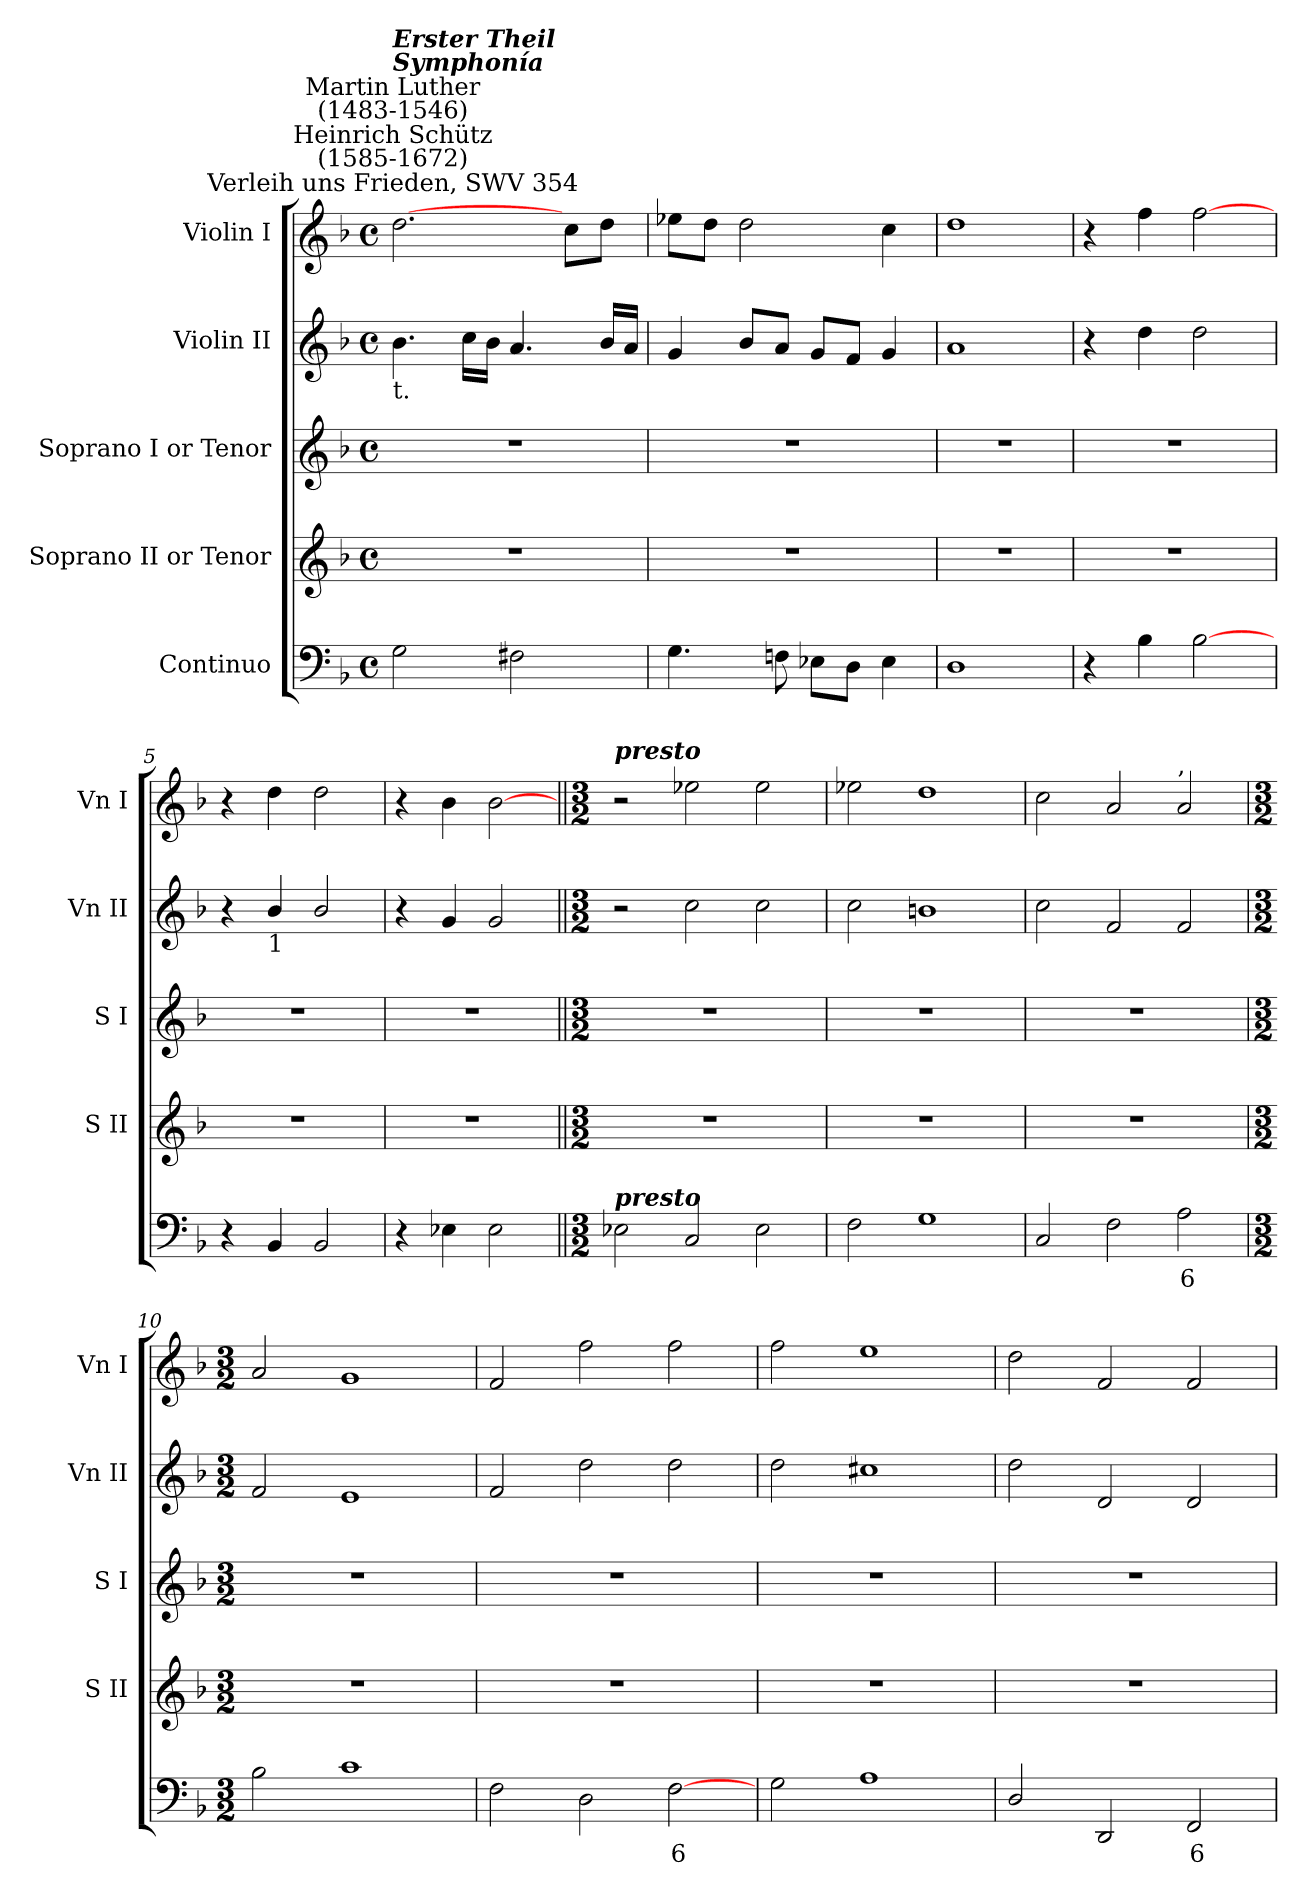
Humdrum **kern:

**kern	**text	**kern	**kern	**kern	**kern
*part5	*part5	*part4	*part3	*part2	*part1
*staff5	*staff5	*staff4	*staff3	*staff2	*staff1
*I"Continuo	*	*I"Soprano II or Tenor	*I"Soprano I or Tenor	*I"Violin II	*I"Violin I
*	*	*I'S II	*I'S I	*I'Vn II	*I'Vn I
*clefF4	*	*clefG2	*clefG2	*clefG2	*clefG2
*k[b-]	*	*k[b-]	*k[b-]	*k[b-]	*k[b-]
*F:	*	*F:	*F:	*F:	*F:
*M4/4	*	*M4/4	*M4/4	*M4/4	*M4/4
*met(c)	*	*met(c)	*met(c)	*met(c)	*met(c)
=1	=1	=1	=1	=1	=1
!	!	!	!	!	!LO:TX:a:cj:t=Verleih uns Frieden, SWV 354
!	!	!	!	!	!LO:TX:a:cj:t=Heinrich Schütz\n(1585-1672)
!	!	!	!	!	!LO:TX:a:cj:t=Martin Luther\n(1483-1546)
!	!	!	!	!	!LO:TX:a:Bi:t=Erster Theil\nSymphonía
!	!	!	!	!LO:TX:b:t=t.	!
2G	.	1r	1r	4.b-	[2.dd
.	.	.	.	16ccLL	.
.	.	.	.	16b-JJ	.
2F#X	.	.	.	4.a	.
.	.	.	.	.	8ccL
.	.	.	.	16b-LL	8ddJ
.	.	.	.	16aJJ	.
=2	=2	=2	=2	=2	=2
4.G	.	1r	1r	4g	8ee-XL
.	.	.	.	.	8ddJ
.	.	.	.	8b-L	2dd
8Fn	.	.	.	8aJ	.
8E-XL	.	.	.	8gL	.
8DJ	.	.	.	8fJ	.
4E-	.	.	.	4g	4cc
=3	=3	=3	=3	=3	=3
1D	.	1r	1r	1a	1dd
=4	=4	=4	=4	=4	=4
4r	.	1r	1r	4r	4r
4B-	.	.	.	4dd	4ff
[2B-	.	.	.	2dd	[2ff
=5	=5	=5	=5	=5	=5
4r	.	1r	1r	4r	4r
!	!	!	!	!LO:TX:b:t=1	!
4BB-	.	.	.	4b-/	4dd
2BB-	.	.	.	2b-/	2dd
=6	=6	=6	=6	=6	=6
4r	.	1r	1r	4r	4r
4E-X	.	.	.	4g	4b-
2E-	.	.	.	2g	[2b-
=7||	=7||	=7||	=7||	=7||	=7||
*M3/2	*	*M3/2	*M3/2	*M3/2	*M3/2
!	!	!	!	!	!LO:TX:a:Bi:t=presto
!LO:TX:a:Bi:t=presto	!	!	!	!	!
!	!	!LO:N:vis=1	!LO:N:vis=1	!	!
2E-X	.	1.r	1.r	2r	2r
2C	.	.	.	2cc	2ee-X
2E-	.	.	.	2cc	2ee-
=8	=8	=8	=8	=8	=8
!	!	!LO:N:vis=1	!LO:N:vis=1	!	!
2F	.	1.r	1.r	2cc	2ee-X
1G	.	.	.	1bn	1dd
=9	=9	=9	=9	=9	=9
!	!	!LO:N:vis=1	!LO:N:vis=1	!	!
2C	.	1.r	1.r	2cc	2cc
2F	.	.	.	2f	2a
!	!	!	!	!	!LO:TX:a:t=,
!	!LO:LY:b	!	!	!	!
2A	6	.	.	2f	2a
!!LO:LB:g=z
=10	=10	=10	=10	=10	=10
*M3/2	*	*M3/2	*M3/2	*M3/2	*M3/2
!	!	!LO:N:vis=1	!LO:N:vis=1	!	!
2B-	.	1.r	1.r	2f	2a
1c	.	.	.	1e	1g
=11	=11	=11	=11	=11	=11
!	!	!LO:N:vis=1	!LO:N:vis=1	!	!
2F	.	1.r	1.r	2f	2f
2D	.	.	.	2dd	2ff
!	!LO:LY:b	!	!	!	!
[2F	6	.	.	2dd	2ff
=12	=12	=12	=12	=12	=12
!	!	!LO:N:vis=1	!LO:N:vis=1	!	!
2G	.	1.r	1.r	2dd	2ff
1A	.	.	.	1cc#X	1ee
=13	=13	=13	=13	=13	=13
!	!	!LO:N:vis=1	!LO:N:vis=1	!	!
2D/	.	1.r	1.r	2dd	2dd
2DD	.	.	.	2d	2f
!	!LO:LY:b	!	!	!	!
2FF	6	.	.	2d	2f
=	=	=	=	=	=
*-	*-	*-	*-	*-	*-
